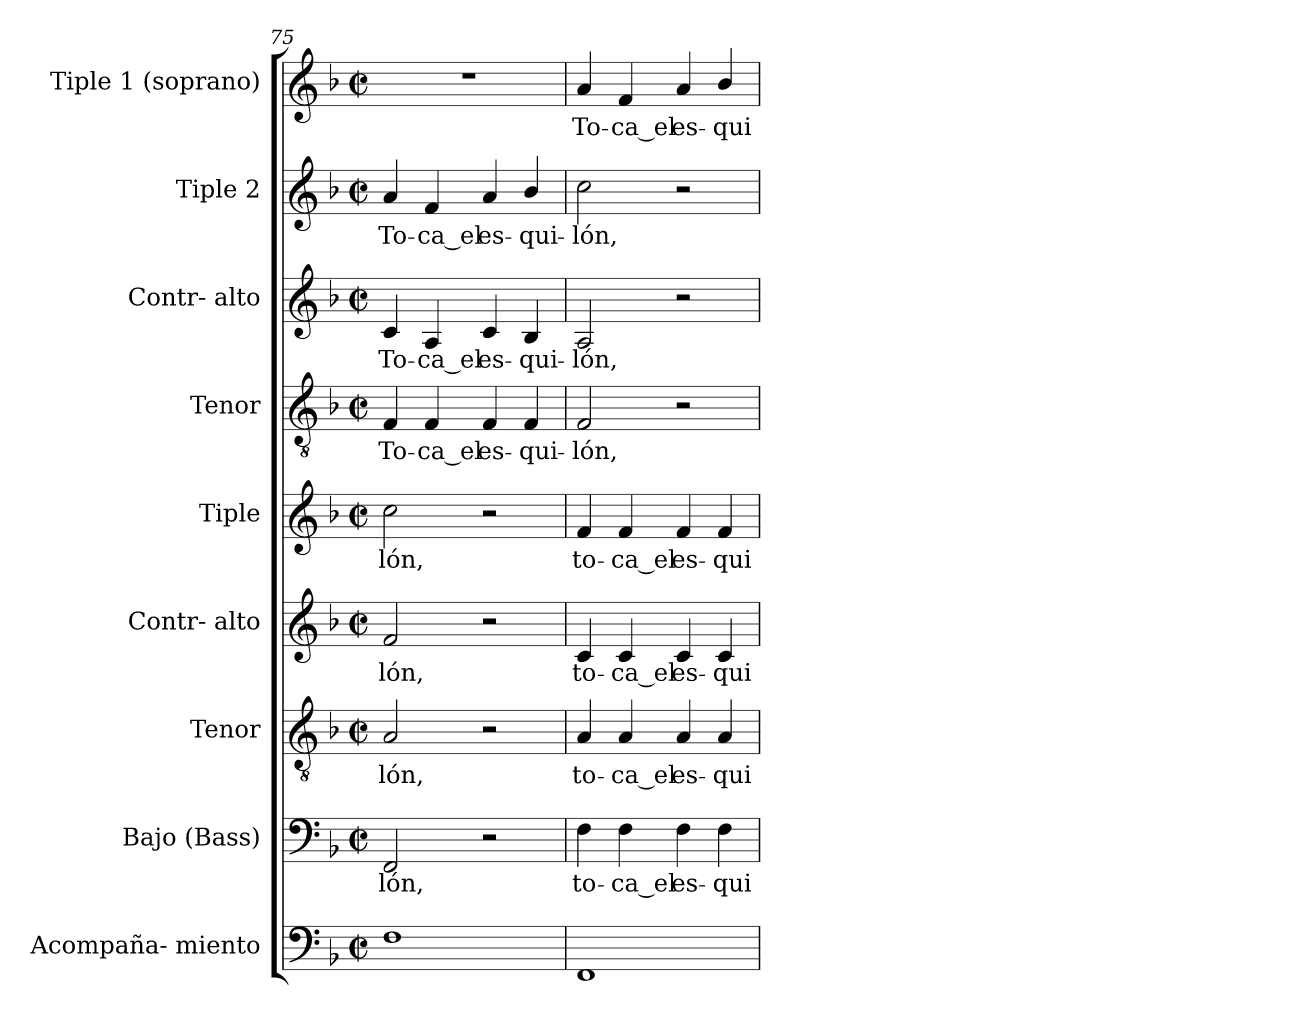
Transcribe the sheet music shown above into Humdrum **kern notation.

**kern	**kern	**text	**kern	**text	**kern	**text	**kern	**text	**kern	**text	**kern	**text	**kern	**text	**kern	**text
*part9	*part8	*part8	*part7	*part7	*part6	*part6	*part5	*part5	*part4	*part4	*part3	*part3	*part2	*part2	*part1	*part1
*staff9	*staff8	*staff8	*staff7	*staff7	*staff6	*staff6	*staff5	*staff5	*staff4	*staff4	*staff3	*staff3	*staff2	*staff2	*staff1	*staff1
*I"Acompaña- miento	*I"Bajo (Bass)	*	*I"Tenor	*	*I"Contr- alto	*	*I"Tiple	*	*I"Tenor	*	*I"Contr- alto	*	*I"Tiple 2	*	*I"Tiple 1 (soprano)	*
*	*I'B.	*	*I'T.	*	*I'A.	*	*	*	*I'T.	*	*I'A.	*	*	*	*I'S.	*
*clefF4	*clefF4	*	*clefGv2	*	*clefG2	*	*clefG2	*	*clefGv2	*	*clefG2	*	*clefG2	*	*clefG2	*
*	*	*	*ITrd7c12	*	*	*	*	*	*ITrd7c12	*	*	*	*	*	*	*
*k[b-]	*k[b-]	*	*k[b-]	*	*k[b-]	*	*k[b-]	*	*k[b-]	*	*k[b-]	*	*k[b-]	*	*k[b-]	*
*F:	*F:	*	*F:	*	*F:	*	*F:	*	*F:	*	*F:	*	*F:	*	*F:	*
*M2/2	*M2/2	*	*M2/2	*	*M2/2	*	*M2/2	*	*M2/2	*	*M2/2	*	*M2/2	*	*M2/2	*
*met(c|)	*met(c|)	*	*met(c|)	*	*met(c|)	*	*met(c|)	*	*met(c|)	*	*met(c|)	*	*met(c|)	*	*met(c|)	*
=75	=75	=75	=75	=75	=75	=75	=75	=75	=75	=75	=75	=75	=75	=75	=75	=75
!	!	!LO:LY:b:color=#000000	!	!	!	!	!	!	!	!	!	!	!	!	!	!
!	!	!	!	!LO:LY:b:color=#000000	!	!	!	!	!	!	!	!	!	!	!	!
!	!	!	!	!	!	!LO:LY:b:color=#000000	!	!	!	!	!	!	!	!	!	!
!	!	!	!	!	!	!	!	!LO:LY:b:color=#000000	!	!	!	!	!	!	!	!
!	!	!	!	!	!	!	!	!	!	!LO:LY:b:color=#000000	!	!	!	!	!	!
!	!	!	!	!	!	!	!	!	!	!	!	!LO:LY:b:color=#000000	!	!	!	!
!	!	!	!	!	!	!	!	!	!	!	!	!	!	!LO:LY:b:color=#000000	!	!
1Fi	2FFi/	-lón,	2AAi/	-lón,	2fi/	-lón,	2cci\	-lón,	4FFi/	To-	4ci/	To-	4ai/	To-	1r	.
!	!	!	!	!	!	!	!	!	!	!LO:LY:b:color=#000000	!	!	!	!	!	!
!	!	!	!	!	!	!	!	!	!	!	!	!LO:LY:b:color=#000000	!	!	!	!
!	!	!	!	!	!	!	!	!	!	!	!	!	!	!LO:LY:b:color=#000000	!	!
.	.	.	.	.	.	.	.	.	4FFi/	-ca_el	4Ai/	-ca_el	4fi/	-ca_el	.	.
!	!	!	!	!	!	!	!	!	!	!LO:LY:b:color=#000000	!	!	!	!	!	!
!	!	!	!	!	!	!	!	!	!	!	!	!LO:LY:b:color=#000000	!	!	!	!
!	!	!	!	!	!	!	!	!	!	!	!	!	!	!LO:LY:b:color=#000000	!	!
.	2r	.	2r	.	2r	.	2r	.	4FFi/	es-	4ci/	es-	4ai/	es-	.	.
!	!	!	!	!	!	!	!	!	!	!LO:LY:b:color=#000000	!	!	!	!	!	!
!	!	!	!	!	!	!	!	!	!	!	!	!LO:LY:b:color=#000000	!	!	!	!
!	!	!	!	!	!	!	!	!	!	!	!	!	!	!LO:LY:b:color=#000000	!	!
.	.	.	.	.	.	.	.	.	4FFi/	-qui-	4B-i/	-qui-	4b-i/	-qui-	.	.
=76	=76	=76	=76	=76	=76	=76	=76	=76	=76	=76	=76	=76	=76	=76	=76	=76
!	!	!LO:LY:b:color=#000000	!	!	!	!	!	!	!	!	!	!	!	!	!	!
!	!	!	!	!LO:LY:b:color=#000000	!	!	!	!	!	!	!	!	!	!	!	!
!	!	!	!	!	!	!LO:LY:b:color=#000000	!	!	!	!	!	!	!	!	!	!
!	!	!	!	!	!	!	!	!LO:LY:b:color=#000000	!	!	!	!	!	!	!	!
!	!	!	!	!	!	!	!	!	!	!LO:LY:b:color=#000000	!	!	!	!	!	!
!	!	!	!	!	!	!	!	!	!	!	!	!LO:LY:b:color=#000000	!	!	!	!
!	!	!	!	!	!	!	!	!	!	!	!	!	!	!LO:LY:b:color=#000000	!	!
!	!	!	!	!	!	!	!	!	!	!	!	!	!	!	!	!LO:LY:b:color=#000000
1FFi	4Fi\	to-	4AAi/	to-	4ci/	to-	4fi/	to-	2FFi/	-lón,	2Ai/	-lón,	2cci\	-lón,	4ai/	To-
!	!	!LO:LY:b:color=#000000	!	!	!	!	!	!	!	!	!	!	!	!	!	!
!	!	!	!	!LO:LY:b:color=#000000	!	!	!	!	!	!	!	!	!	!	!	!
!	!	!	!	!	!	!LO:LY:b:color=#000000	!	!	!	!	!	!	!	!	!	!
!	!	!	!	!	!	!	!	!LO:LY:b:color=#000000	!	!	!	!	!	!	!	!
!	!	!	!	!	!	!	!	!	!	!	!	!	!	!	!	!LO:LY:b:color=#000000
.	4Fi\	-ca_el	4AAi/	-ca_el	4ci/	-ca_el	4fi/	-ca_el	.	.	.	.	.	.	4fi/	-ca_el
!	!	!LO:LY:b:color=#000000	!	!	!	!	!	!	!	!	!	!	!	!	!	!
!	!	!	!	!LO:LY:b:color=#000000	!	!	!	!	!	!	!	!	!	!	!	!
!	!	!	!	!	!	!LO:LY:b:color=#000000	!	!	!	!	!	!	!	!	!	!
!	!	!	!	!	!	!	!	!LO:LY:b:color=#000000	!	!	!	!	!	!	!	!
!	!	!	!	!	!	!	!	!	!	!	!	!	!	!	!	!LO:LY:b:color=#000000
.	4Fi\	es-	4AAi/	es-	4ci/	es-	4fi/	es-	2r	.	2r	.	2r	.	4ai/	es-
!	!	!LO:LY:b:color=#000000	!	!	!	!	!	!	!	!	!	!	!	!	!	!
!	!	!	!	!LO:LY:b:color=#000000	!	!	!	!	!	!	!	!	!	!	!	!
!	!	!	!	!	!	!LO:LY:b:color=#000000	!	!	!	!	!	!	!	!	!	!
!	!	!	!	!	!	!	!	!LO:LY:b:color=#000000	!	!	!	!	!	!	!	!
!	!	!	!	!	!	!	!	!	!	!	!	!	!	!	!	!LO:LY:b:color=#000000
.	4Fi\	-qui-	4AAi/	-qui-	4ci/	-qui-	4fi/	-qui-	.	.	.	.	.	.	4b-i/	-qui-
=	=	=	=	=	=	=	=	=	=	=	=	=	=	=	=	=
*-	*-	*-	*-	*-	*-	*-	*-	*-	*-	*-	*-	*-	*-	*-	*-	*-
